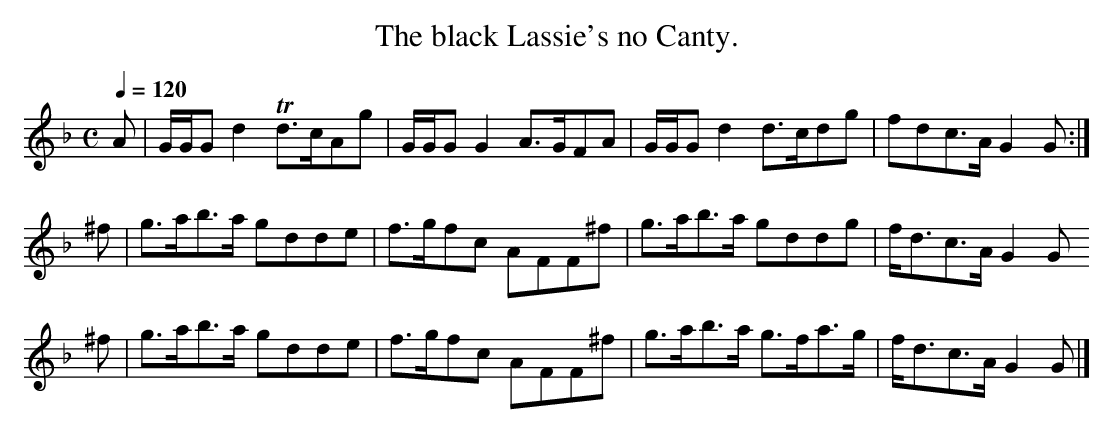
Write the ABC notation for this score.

X:1
T:The black Lassie's no Canty.
M:C
L:1/8
Q:1/4=120
K:G Dorian % Aird uses two flats and corrects the e's with accidentals
 A|G/G/G d2 Td>cAg|G/G/G G2 A>GFA |G/G/G d2  d>cdg |fdc>A G2G:|
^f|g>ab>a gdde|f>gfc AFF^f|g>ab>a gddg |f<dc>A G2G
^f|g>ab>a gdde|f>gfc AFF^f|g>ab>a g>fa>g|f<dc>A G2G|]
